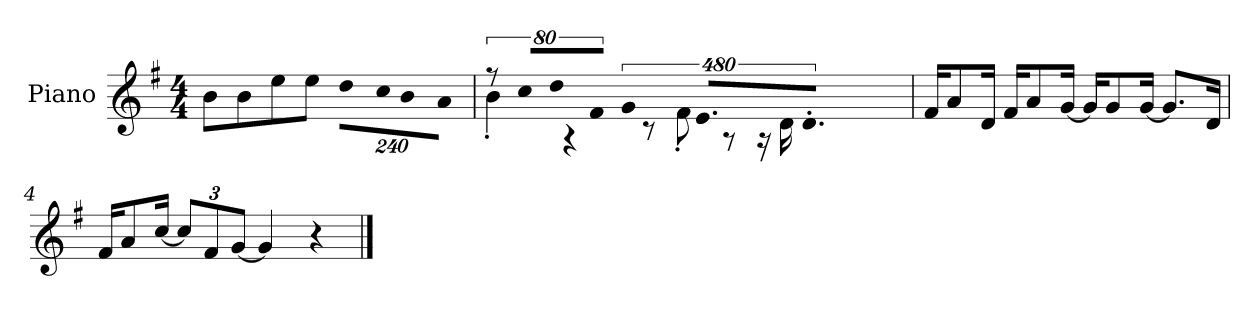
**kern
*part1
*staff1
*I"Piano
*I'P-no
*clefG2
*k[f#]
*M4/4
*MM90
=1
8b\L
8b\
8ee\
8ee\J
*Xbrackettup
!LO:N:vis=8
960%137dd\L
!LO:N:vis=16
1920%137cc\K
!LO:N:vis=8
960%137b\
!LO:N:vis=8
960%137a\J
=2
*brackettup
!LO:N:vis=8
*^
640%71r	4b'\
!LO:N:vis=8	!
640%71cc/L	.
!LO:N:vis=8	!
640%71dd/	.
.	4r
!LO:N:vis=8	!
640%71f#/J	.
!LO:N:vis=4	!
1920%427g/	.
.	8r
.	8f#'\
9.e/L	.
.	8r
9.d'/J	.
.	16r
.	16d\
1920ryy	.
*v	*v
=3
16f#/KL
8a/
16d/Jk
16f#/KL
8a/
[16g/Jk
16g/KL]
8g/
[16g/Jk
8.g/L]
16d/Jk
=4
16f#/KL
8a/
[16cc/Jk
*Xbrackettup
12cc/L]
12f#/
[12g/J
4g/]
4r
==
*-
